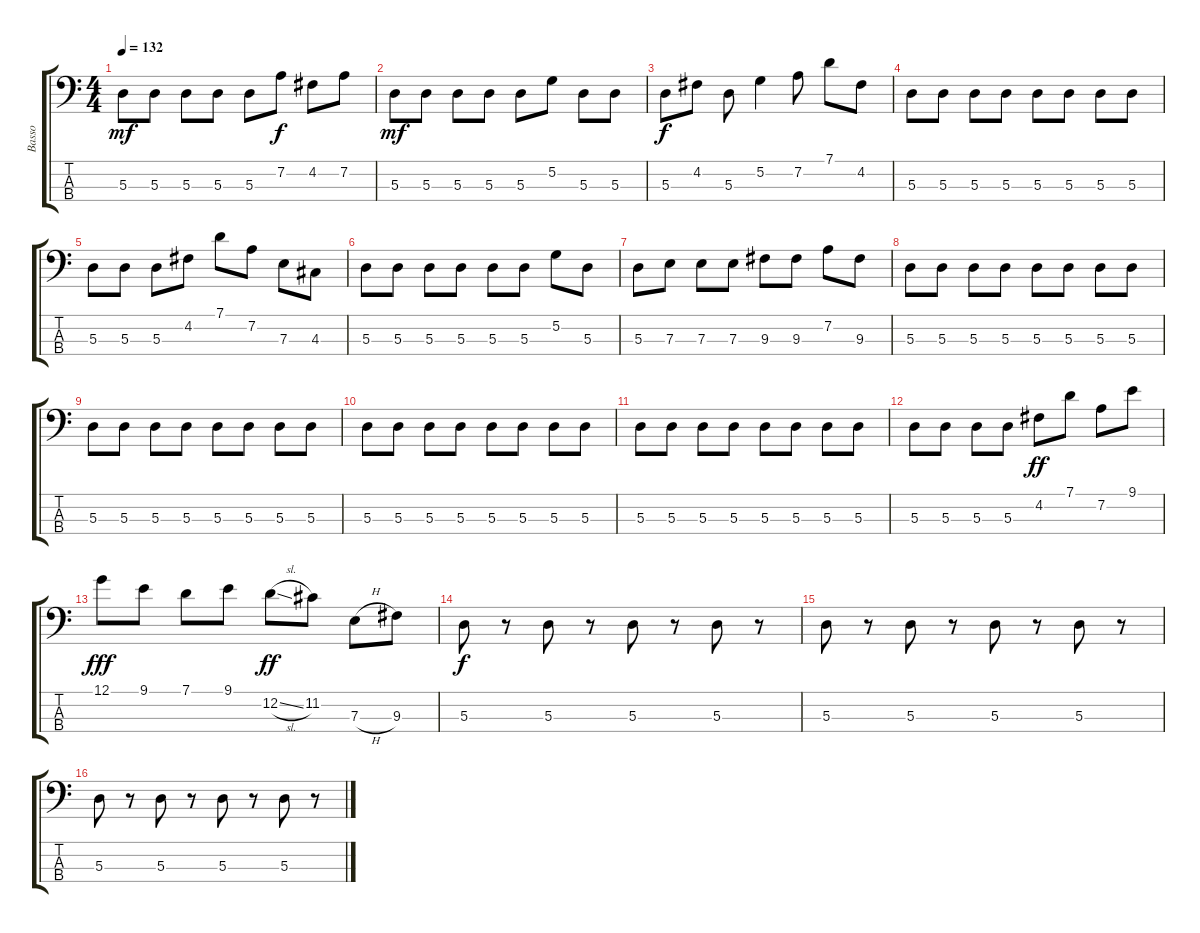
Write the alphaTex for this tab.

\track ("Basso" "Basso") {instrument electricbassfinger}
\staff {score tabs}
\tuning (G2 D2 A1 E1) {hide}
\ts (4 4)
\tempo 132
\clef f4
\ks c
5.3.8{dy mf} 5.3.8 5.3.8 5.3.8 5.3.8 7.2.8{dy f} 4.2.8 7.2.8 |
5.3.8{dy mf} 5.3.8 5.3.8 5.3.8 5.3.8 5.2.8 5.3.8 5.3.8 |
5.3.8{dy f} 4.2.8 5.3.8 5.2.4 7.2.8 7.1.8 4.2.8 |
5.3.8 5.3.8 5.3.8 5.3.8 5.3.8 5.3.8 5.3.8 5.3.8 |
5.3.8 5.3.8 5.3.8 4.2.8 7.1.8 7.2.8 7.3.8 4.3.8 |
5.3.8 5.3.8 5.3.8 5.3.8 5.3.8 5.3.8 5.2.8 5.3.8 |
5.3.8 7.3.8 7.3.8 7.3.8 9.3.8 9.3.8 7.2.8 9.3.8 |
5.3.8 5.3.8 5.3.8 5.3.8 5.3.8 5.3.8 5.3.8 5.3.8 |
5.3.8 5.3.8 5.3.8 5.3.8 5.3.8 5.3.8 5.3.8 5.3.8 |
5.3.8 5.3.8 5.3.8 5.3.8 5.3.8 5.3.8 5.3.8 5.3.8 |
5.3.8 5.3.8 5.3.8 5.3.8 5.3.8 5.3.8 5.3.8 5.3.8 |
5.3.8 5.3.8 5.3.8 5.3.8 4.2.8{dy ff} 7.1.8 7.2.8 9.1.8 |
12.1.8{dy fff} 9.1.8 7.1.8 9.1.8 12.2{sl}.8{dy ff} 11.2.8 7.3{h}.8 9.3.8 |
5.3.8{dy f volume 13} r.8 5.3.8 r.8 5.3.8 r.8 5.3.8 r.8 |
5.3.8 r.8 5.3.8 r.8 5.3.8 r.8 5.3.8 r.8 |
5.3.8 r.8 5.3.8 r.8 5.3.8 r.8 5.3.8 r.8
